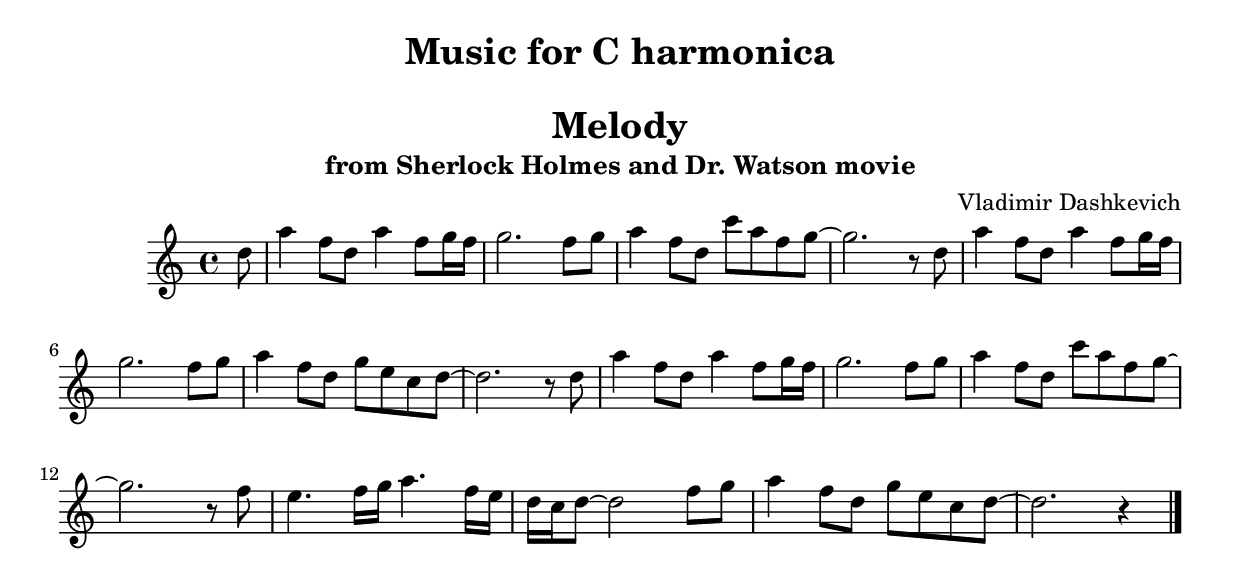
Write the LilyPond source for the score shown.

\version "2.20.0"

\book {
  \paper {
    print-all-headers = ##t
  }

  \markup { \vspace #1 }

  \header {
    title = "Music for C harmonica"
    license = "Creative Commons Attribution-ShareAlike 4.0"
  }

  \score {
  \header {
    title = "Melody"
    subtitle = "from Sherlock Holmes and Dr. Watson movie"
    composer = "Vladimir Dashkevich"
  }

  \new Staff \relative c'' {
    \partial 8 d8

    a'4 f8 d a'4 f8 g16 f
    g2. f8 g
    a4 f8 d
    c' a f g8~
    g2. r8 d

    a'4 f8 d a'4 f8 g16 f
    g2. f8 g
    a4 f8 d
    g8 e c d~
    d2. r8 d

    a'4 f8 d a'4 f8 g16 f
    g2. f8 g
    a4 f8 d
    c' a f g8~
    g2. r8 f

    e4. f16 g a4. f16 e
    d16 c d8~ d2 f8 g
    a4 f8 d
    g8 e c d~
    d2. r4 \bar "|."
  }
}

}
